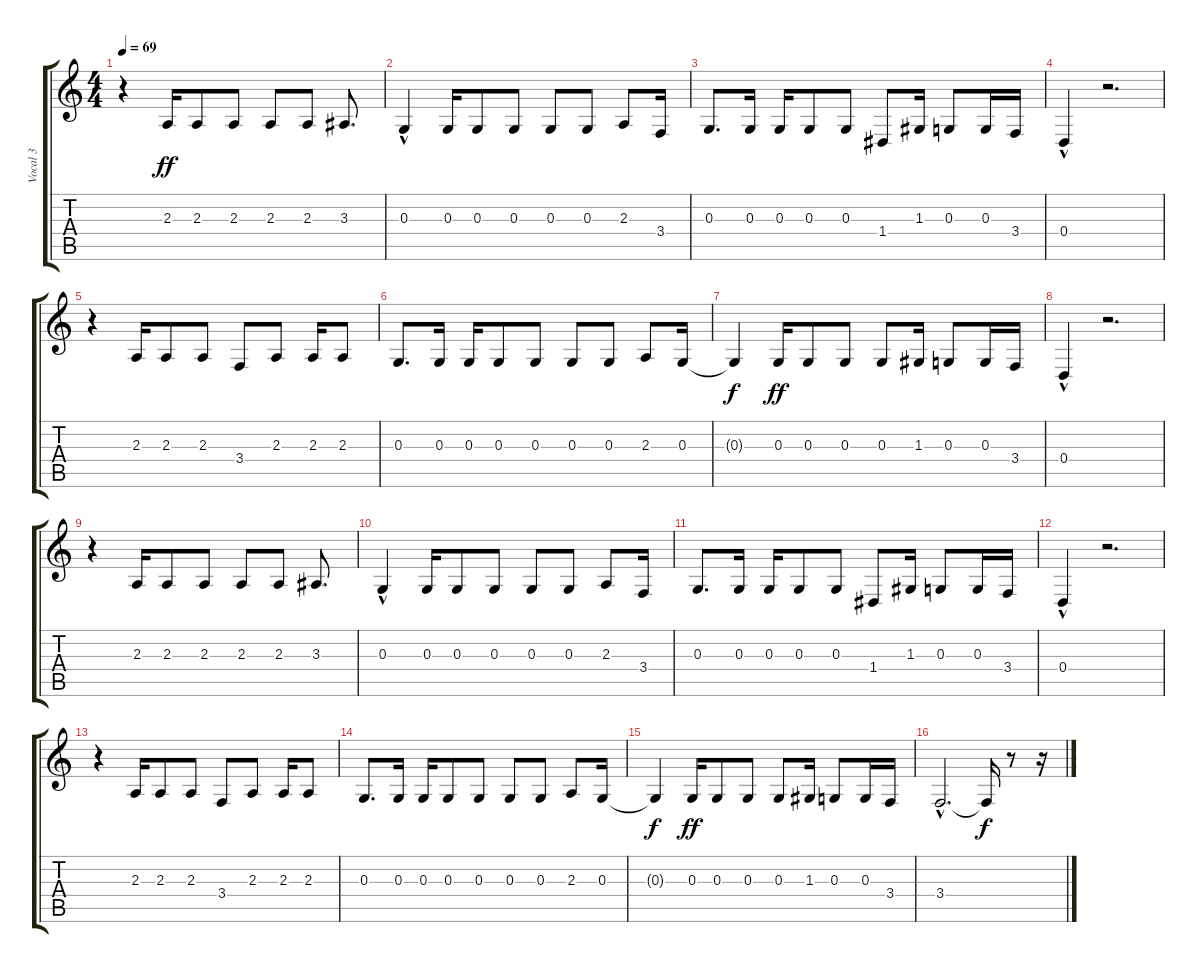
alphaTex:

\track ("Vocal 3" "Vocal 3") {instrument sopranosax}
\staff {score tabs}
\tuning (E4 B3 G3 D3 A2 D2) {hide}
\ts (4 4)
\tempo 69
\clef g2
\ks c
r.4{dy ff} 2.3.16 2.3.8 2.3.8 2.3.8 2.3.8 3.3.8{d} |
0.3{hac}.4 0.3.16 0.3.8 0.3.8 0.3.8 0.3.8 2.3.8 3.4.16 |
0.3.8{d} 0.3.16 0.3.16 0.3.8 0.3.8 1.4.8 1.3.16 0.3.8 0.3.16 3.4.16 |
0.4{hac}.4 r.2{d} |
r.4 2.3.16 2.3.8 2.3.8 3.4.8 2.3.8 2.3.16 2.3.8 |
0.3.8{d} 0.3.16 0.3.16 0.3.8 0.3.8 0.3.8 0.3.8 2.3.8 0.3.16 |
0.3{t}.4{dy f} 0.3.16{dy ff} 0.3.8 0.3.8 0.3.8 1.3.16 0.3.8 0.3.16 3.4.16 |
0.4{hac}.4 r.2{d} |
r.4 2.3.16 2.3.8 2.3.8 2.3.8 2.3.8 3.3.8{d} |
0.3{hac}.4 0.3.16 0.3.8 0.3.8 0.3.8 0.3.8 2.3.8 3.4.16 |
0.3.8{d} 0.3.16 0.3.16 0.3.8 0.3.8 1.4.8 1.3.16 0.3.8 0.3.16 3.4.16 |
0.4{hac}.4 r.2{d} |
r.4 2.3.16 2.3.8 2.3.8 3.4.8 2.3.8 2.3.16 2.3.8 |
0.3.8{d} 0.3.16 0.3.16 0.3.8 0.3.8 0.3.8 0.3.8 2.3.8 0.3.16 |
0.3{t}.4{dy f} 0.3.16{dy ff} 0.3.8 0.3.8 0.3.8 1.3.16 0.3.8 0.3.16 3.4.16 |
3.4{hac}.2{d} 3.4{t}.16{dy f} r.8 r.16
